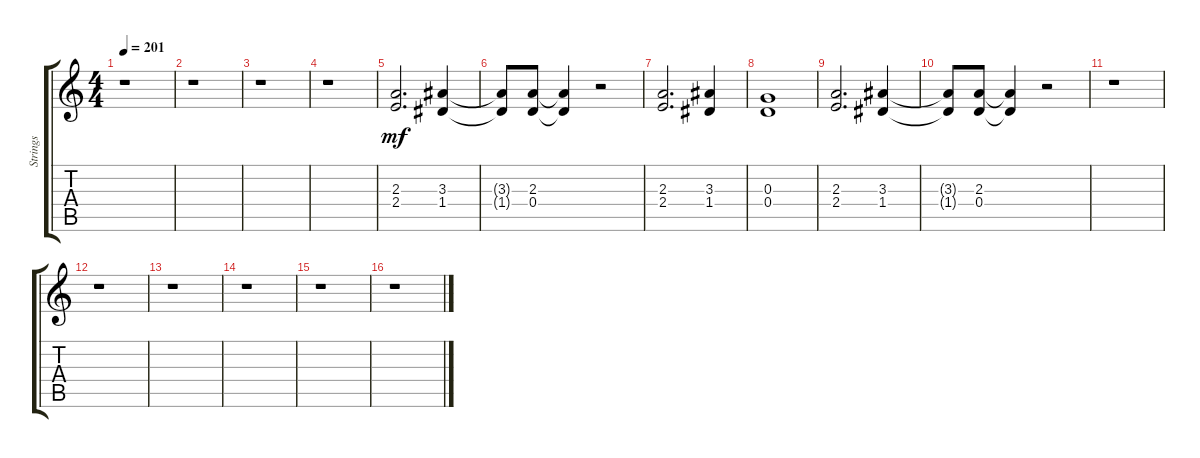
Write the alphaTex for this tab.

\track ("Strings" "Strings") {instrument electricguitarclean}
\staff {score tabs}
\tuning (E4 B3 G3 D3 A2 E2) {hide}
\ts (4 4)
\tempo 201
\clef g2
\ks aminor
r.1{dy mf} |
r.1 |
r.1 |
r.1 |
(2.3 2.4).2{d} (3.3 1.4).4 |
(3.3{t} 1.4{t}).8 (2.3 0.4).8 (2.3{t} 0.4{t}).4 r.2 |
(2.3 2.4).2{d} (3.3 1.4).4 |
(0.3 0.4).1 |
(2.3 2.4).2{d} (3.3 1.4).4 |
(3.3{t} 1.4{t}).8 (2.3 0.4).8 (2.3{t} 0.4{t}).4 r.2 |
r.1 |
r.1 |
r.1 |
r.1 |
r.1 |
r.1
